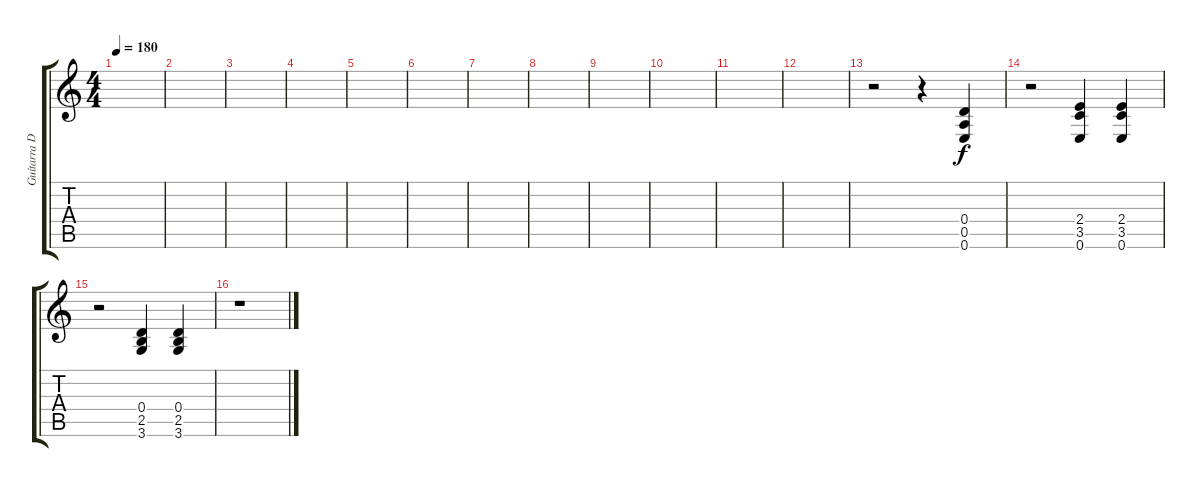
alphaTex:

\track ("Guítarra Distorsionada" "Guítarra D") {instrument distortionguitar}
\staff {score tabs}
\tuning (E4 B3 G3 D3 A2 E2) {hide}
\ts (4 4)
\tempo 180
\clef g2
\ks c
|
|
|
|
|
|
|
|
|
|
|
|
r.2 r.4 (0.4 0.5 0.6).4 |
r.2 (2.4 3.5 0.6).4 (2.4 3.5 0.6).4 |
r.2 (0.4 2.5 3.6).4 (0.4 2.5 3.6).4 |
r.1
